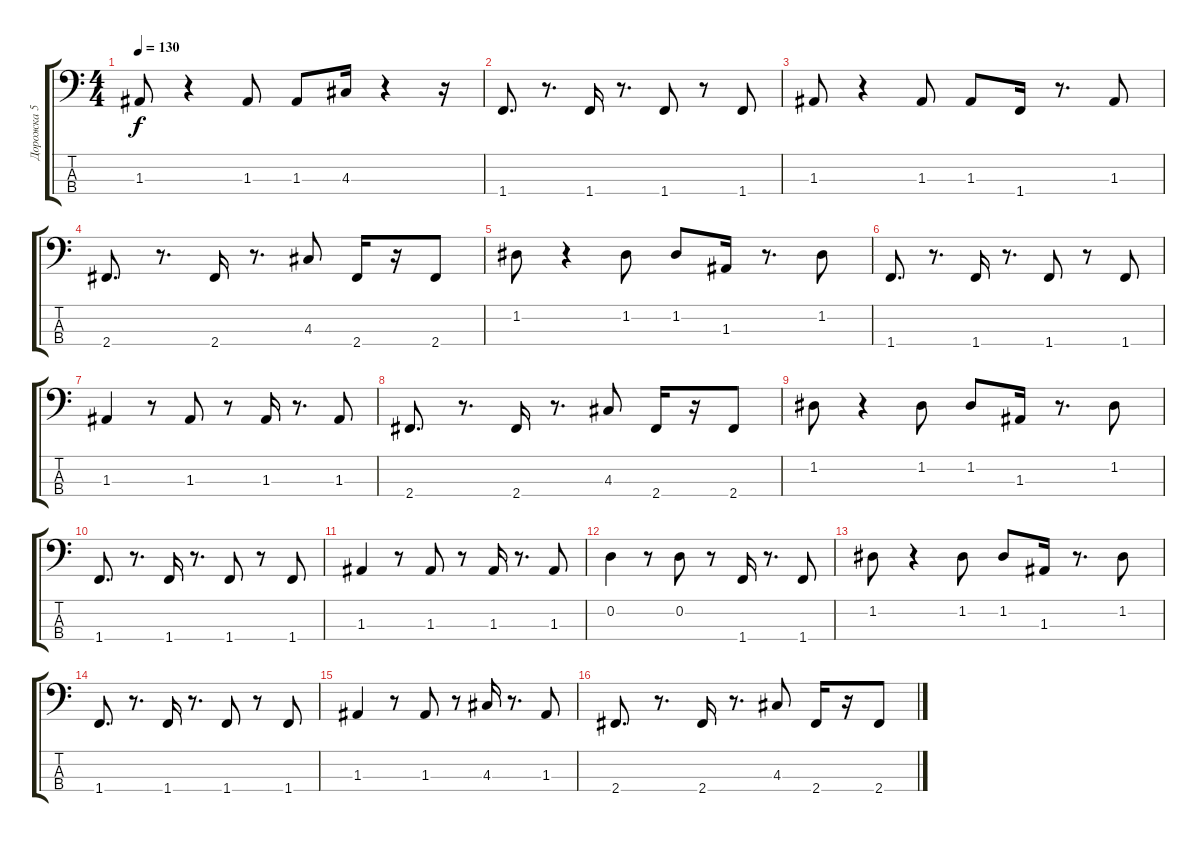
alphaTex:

\track ("Дорожка 5" "Дорожка 5") {instrument acousticbass}
\staff {score tabs}
\tuning (G2 D2 A1 E1) {hide}
\ts (4 4)
\tempo 130
\clef f4
\ks c
1.3.8{dy f} r.4 1.3.8 1.3.8 4.3.16 r.4 r.16 |
1.4.8{d} r.8{d} 1.4.16 r.8{d} 1.4.8 r.8 1.4.8 |
1.3.8 r.4 1.3.8 1.3.8 1.4.16 r.8{d} 1.3.8 |
2.4.8{d} r.8{d} 2.4.16 r.8{d} 4.3.8 2.4.16 r.16 2.4.8 |
1.2.8 r.4 1.2.8 1.2.8 1.3.16 r.8{d} 1.2.8 |
1.4.8{d} r.8{d} 1.4.16 r.8{d} 1.4.8 r.8 1.4.8 |
1.3.4 r.8 1.3.8 r.8 1.3.16 r.8{d} 1.3.8 |
2.4.8{d} r.8{d} 2.4.16 r.8{d} 4.3.8 2.4.16 r.16 2.4.8 |
1.2.8 r.4 1.2.8 1.2.8 1.3.16 r.8{d} 1.2.8 |
1.4.8{d} r.8{d} 1.4.16 r.8{d} 1.4.8 r.8 1.4.8 |
1.3.4 r.8 1.3.8 r.8 1.3.16 r.8{d} 1.3.8 |
0.2.4 r.8 0.2.8 r.8 1.4.16 r.8{d} 1.4.8 |
1.2.8 r.4 1.2.8 1.2.8 1.3.16 r.8{d} 1.2.8 |
1.4.8{d} r.8{d} 1.4.16 r.8{d} 1.4.8 r.8 1.4.8 |
1.3.4 r.8 1.3.8 r.8 4.3.16 r.8{d} 1.3.8 |
2.4.8{d} r.8{d} 2.4.16 r.8{d} 4.3.8 2.4.16 r.16 2.4.8
